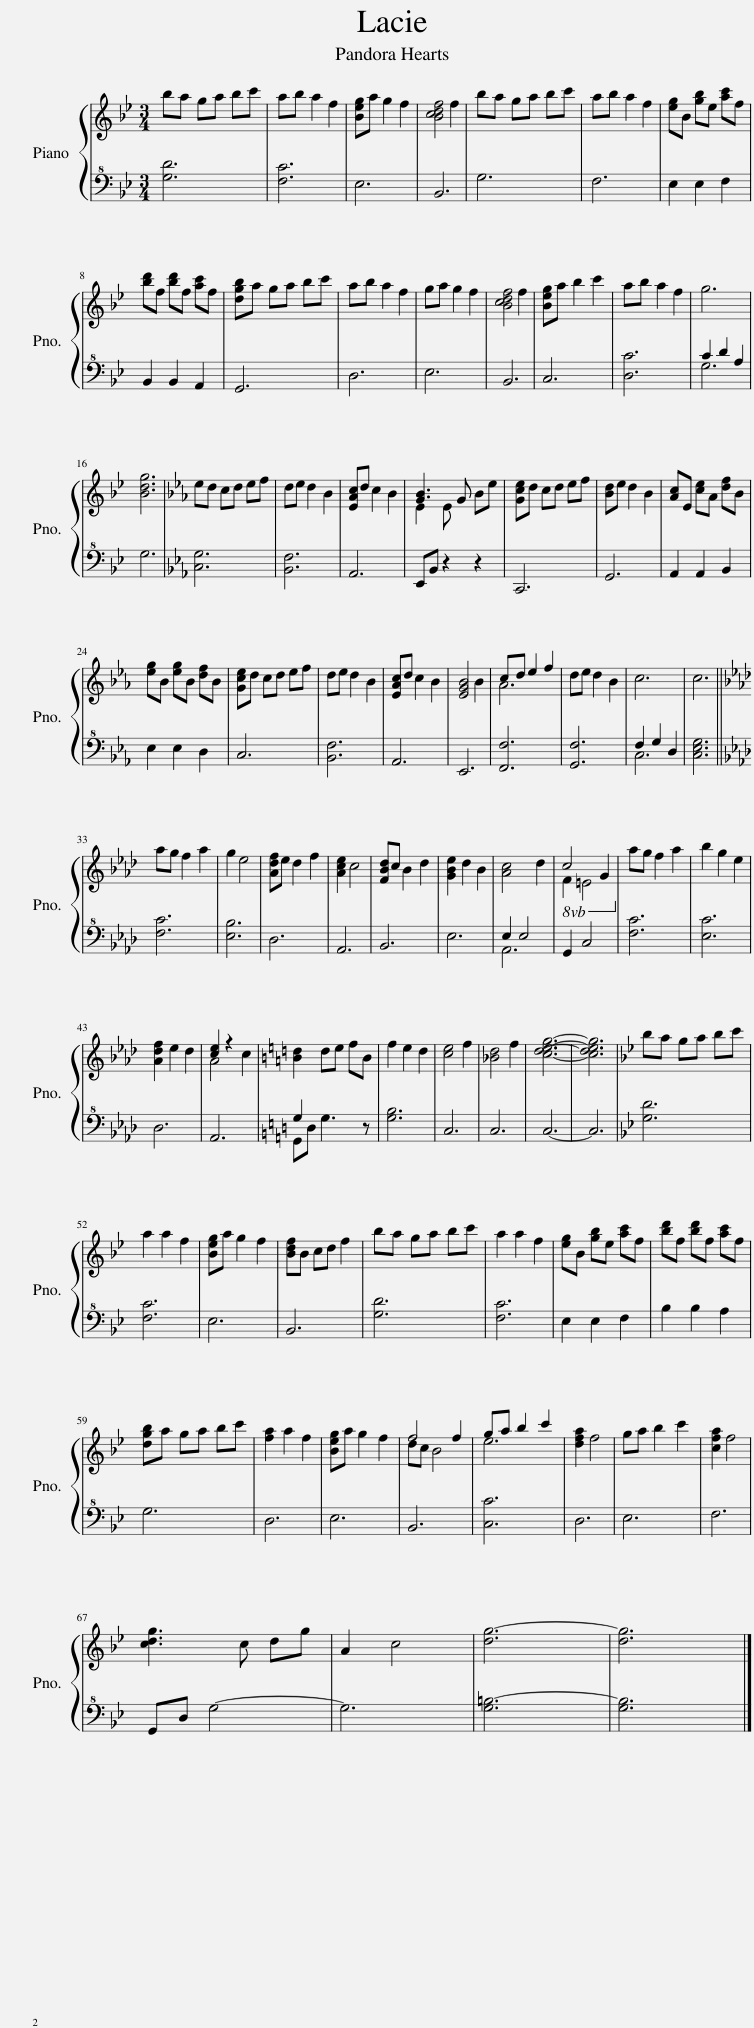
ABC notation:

X:1
%%score { ( 1 4 ) | ( 2 3 ) }
L:1/8
M:3/4
I:linebreak $
K:Bb
V:1 treble
V:4 treble
V:2 bass+8
V:3 bass+8
V:1
 ba ga bc' | ab a2 f2 | [Beg]a g2 f2 | [Bcdf]4 f2 | ba ga bc' | %5
 ab a2 f2 | [eg]B [gb]e [ac']f |$ [bd']f [bd']f [ac']f | [dgb]a ga bc' | ab a2 f2 | %10
 ga g2 f2 | [Bcdf]4 f2 | [Beg]a b2 c'2 | ab a2 f2 | g6 |$ %15
 [Bdg]6 |[K:Eb] ed cd ef | de d2 B2 | [EAc]d c2 B2 | [GB]3 G Be | %20
 [Gce]d cd ef | [Bd]e d2 B2 | [Ac]E [ce]A [df]B |$ [eg]B [eg]B [df]B | [Gce]d cd ef | %25
 de d2 B2 | [EAc]d c2 B2 | [EGB]4 B2 | cd e2 f2 | de d2 B2 | %30
 c6 | c6 ||$[K:Ab] ag f2 a2 | g2 e4 | [Adf]e d2 f2 | %35
 [Ace]2 c4 | [FBd]c B2 d2 | [GBe]2 d2 B2 | [Ac]4 d2 |!8vb(! C4 G,2!8vb)! | %40
 ag f2 a2 | b2 g2 e2 |$ [Adf]2 e2 d2 | [ce]2 z2 c2 |[K:C] [Bd]2 de fB | %45
 f2 e2 d2 | [ce]4 f2 | [_Bd]4 f2 | [cdeg]6- | [cdeg]6 | %50
[K:Bb] ba ga bc' |$ a2 a2 f2 | [Beg]a g2 f2 | [Bdf]B cd f2 | ba ga bc' | %55
 a2 a2 f2 | [eg]B [gb]e [ac']f | [bd']f [bd']f [ac']f |$ [dgb]a ga bc' | [fa]2 a2 f2 | %60
 [Beg]a g2 f2 | f4 f2 | ga b2 c'2 | [dfa]2 f4 | ga b2 c'2 | %65
 [cfa]2 f4 |$ [cdg]3 c dg | A2 c4 | [dg-]6 | [dg]6 |] %70
V:2
 [G,D]6 | [F,C]6 | E,6 | B,,6 | G,6 | %5
 F,6 | E,2 E,2 F,2 |$ B,,2 B,,2 A,,2 | G,,6 | D,6 | %10
 E,6 | B,,6 | C,6 | [D,C]6 | C2 D2 A,2 |$ %15
 G,6 |[K:Eb] [C,G,]6 | [B,,F,]6 | A,,6 | E,,B,, z2 z2 | %20
 C,,6 | G,,6 | A,,2 A,,2 B,,2 |$ E,2 E,2 D,2 | C,6 | %25
 [B,,F,]6 | A,,6 | E,,6 | [F,,F,]6 | [G,,F,]6 | %30
 F,2 G,2 D,2 | [C,E,G,]6 ||$[K:Ab] [F,C]6 | [E,B,]6 | D,6 | %35
 A,,6 | B,,6 | E,6 | E,2 E,4 | G,,2 C,4 | %40
 [F,C]6 | [E,C]6 |$ D,6 | A,,6 |[K:C] G,2 G,3 z | %45
 [G,B,]6 | C,6 | C,6 | C,6- | C,6 | %50
[K:Bb] [G,D]6 |$ [F,C]6 | E,6 | B,,6 | [G,D]6 | %55
 [F,C]6 | E,2 E,2 F,2 | B,2 B,2 A,2 |$ G,6 | D,6 | %60
 E,6 | B,,6 | [C,C]6 | D,6 | E,6 | %65
 F,6 |$ G,,D, G,4- | G,6 | [G,=B,-]6 | [G,B,]6 |] %70
V:3
 x6 | x6 | x6 | x6 | x6 | %5
 x6 | x6 |$ x6 | x6 | x6 | %10
 x6 | x6 | x6 | x6 | G,6 |$ %15
 x6 |[K:Eb] x6 | x6 | x6 | x6 | %20
 x6 | x6 | x6 |$ x6 | x6 | %25
 x6 | x6 | x6 | x6 | x6 | %30
 C,6 | x6 ||$[K:Ab] x6 | x6 | x6 | %35
 x6 | x6 | x6 | A,,6 | x6 | %40
 x6 | x6 |$ x6 | x6 |[K:C] G,,D, x4 | %45
 x6 | x6 | x6 | x6 | x6 | %50
[K:Bb] x6 |$ x6 | x6 | x6 | x6 | %55
 x6 | x6 | x6 |$ x6 | x6 | %60
 x6 | x6 | x6 | x6 | x6 | %65
 x6 |$ x6 | x6 | x6 | x6 |] %70
V:4
 x6 | x6 | x6 | x6 | x6 | %5
 x6 | x6 |$ x6 | x6 | x6 | %10
 x6 | x6 | x6 | x6 | x6 |$ %15
 x6 |[K:Eb] x6 | x6 | x6 | E2 E x x2 | %20
 x6 | x6 | x6 |$ x6 | x6 | %25
 x6 | x6 | x6 | A6 | x6 | %30
 x6 | x6 ||$[K:Ab] x6 | x6 | x6 | %35
 x6 | x6 | x6 | x6 |!8vb(! F,2 =E,4!8vb)! | %40
 x6 | x6 |$ x6 | A4 x2 |[K:C] x6 | %45
 x6 | x6 | x6 | x6 | x6 | %50
[K:Bb] x6 |$ x6 | x6 | x6 | x6 | %55
 x6 | x6 | x6 |$ x6 | x6 | %60
 x6 | dc B4 | e6 | x6 | x6 | %65
 x6 |$ x6 | x6 | x6 | x6 |] %70
